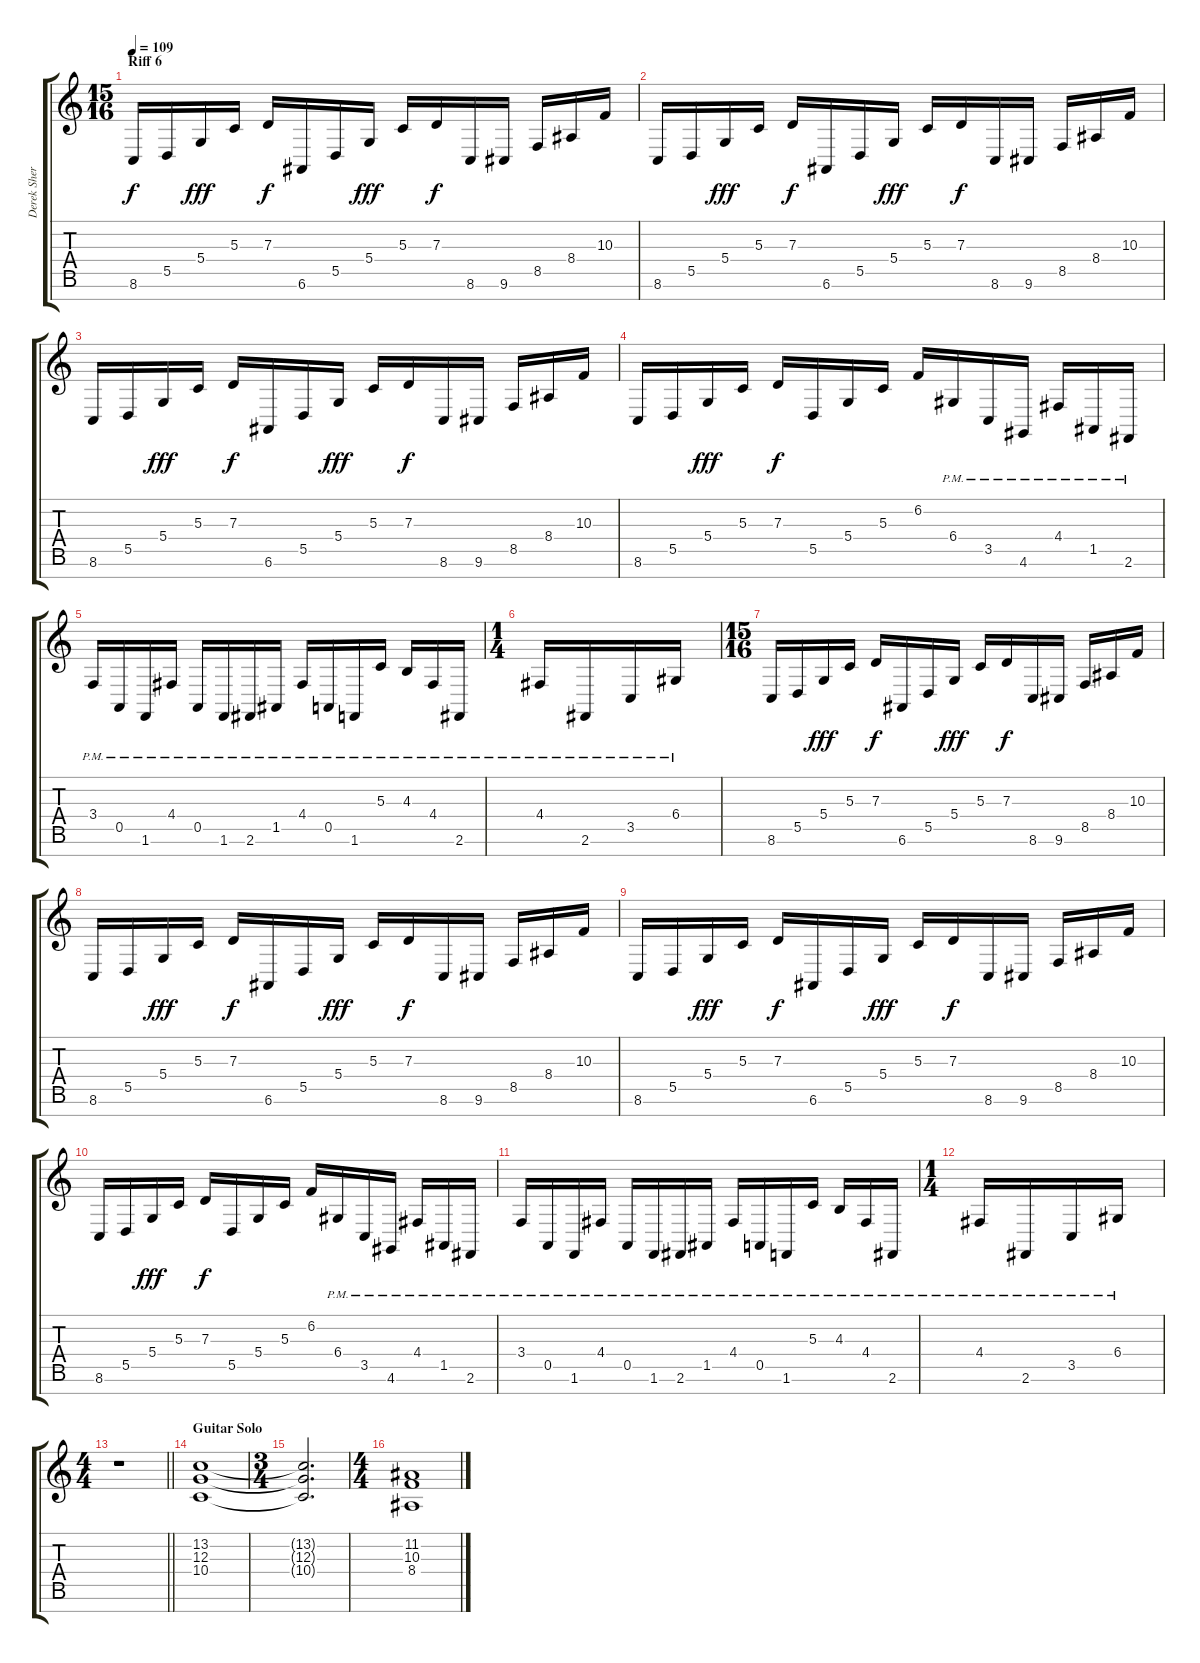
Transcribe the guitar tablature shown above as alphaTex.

\track ("Derek Sherinian" "Derek Sher") {instrument pad1newage}
\staff {score tabs}
\tuning (E4 B3 G3 D3 A2 E2 B1) {hide}
\ts (15 16)
\section ("" "Riff 6")
\tempo 109
\clef g2
\ks c
8.6.16{dy f instrument acousticgrandpiano} 5.5.16 5.4.16{dy fff} 5.3.16 7.3.16{dy f} 6.6.16 5.5.16 5.4.16{dy fff} 5.3.16 7.3.16{dy f} 8.6.16 9.6.16 8.5.16 8.4.16 10.3.16 |
8.6.16 5.5.16 5.4.16{dy fff} 5.3.16 7.3.16{dy f} 6.6.16 5.5.16 5.4.16{dy fff} 5.3.16 7.3.16{dy f} 8.6.16 9.6.16 8.5.16 8.4.16 10.3.16 |
8.6.16 5.5.16 5.4.16{dy fff} 5.3.16 7.3.16{dy f} 6.6.16 5.5.16 5.4.16{dy fff} 5.3.16 7.3.16{dy f} 8.6.16 9.6.16 8.5.16 8.4.16 10.3.16 |
8.6.16 5.5.16 5.4.16{dy fff} 5.3.16 7.3.16{dy f} 5.5.16 5.4.16 5.3.16 6.2.16 6.4{pm}.16 3.5{pm}.16 4.6{pm}.16 4.4{pm}.16 1.5{pm}.16 2.6{pm}.16 |
3.4{pm}.16 0.5{pm}.16 1.6{pm}.16 4.4{pm}.16 0.5{pm}.16 1.6{pm}.16 2.6{pm}.16 1.5{pm}.16 4.4{pm}.16 0.5{pm}.16 1.6{pm}.16 5.3{pm}.16 4.3{pm}.16 4.4{pm}.16 2.6{pm}.16 |
\ts (1 4)
4.4{pm}.16 2.6{pm}.16 3.5{pm}.16 6.4{pm}.16 |
\ts (15 16)
8.6.16 5.5.16 5.4.16{dy fff} 5.3.16 7.3.16{dy f} 6.6.16 5.5.16 5.4.16{dy fff} 5.3.16 7.3.16{dy f} 8.6.16 9.6.16 8.5.16 8.4.16 10.3.16 |
8.6.16 5.5.16 5.4.16{dy fff} 5.3.16 7.3.16{dy f} 6.6.16 5.5.16 5.4.16{dy fff} 5.3.16 7.3.16{dy f} 8.6.16 9.6.16 8.5.16 8.4.16 10.3.16 |
8.6.16 5.5.16 5.4.16{dy fff} 5.3.16 7.3.16{dy f} 6.6.16 5.5.16 5.4.16{dy fff} 5.3.16 7.3.16{dy f} 8.6.16 9.6.16 8.5.16 8.4.16 10.3.16 |
8.6.16 5.5.16 5.4.16{dy fff} 5.3.16 7.3.16{dy f} 5.5.16 5.4.16 5.3.16 6.2.16 6.4{pm}.16 3.5{pm}.16 4.6{pm}.16 4.4{pm}.16 1.5{pm}.16 2.6{pm}.16 |
3.4{pm}.16 0.5{pm}.16 1.6{pm}.16 4.4{pm}.16 0.5{pm}.16 1.6{pm}.16 2.6{pm}.16 1.5{pm}.16 4.4{pm}.16 0.5{pm}.16 1.6{pm}.16 5.3{pm}.16 4.3{pm}.16 4.4{pm}.16 2.6{pm}.16 |
\ts (1 4)
4.4{pm}.16 2.6{pm}.16 3.5{pm}.16 6.4{pm}.16 |
\ts (4 4)
\barLineRight lightlight
r.1 |
\section ("" "Guitar Solo")
(13.2 12.3 10.4).1{instrument pad1newage} |
\ts (3 4)
(13.2{t} 12.3{t} 10.4{t}).2{d} |
\ts (4 4)
(11.2 10.3 8.4).1
